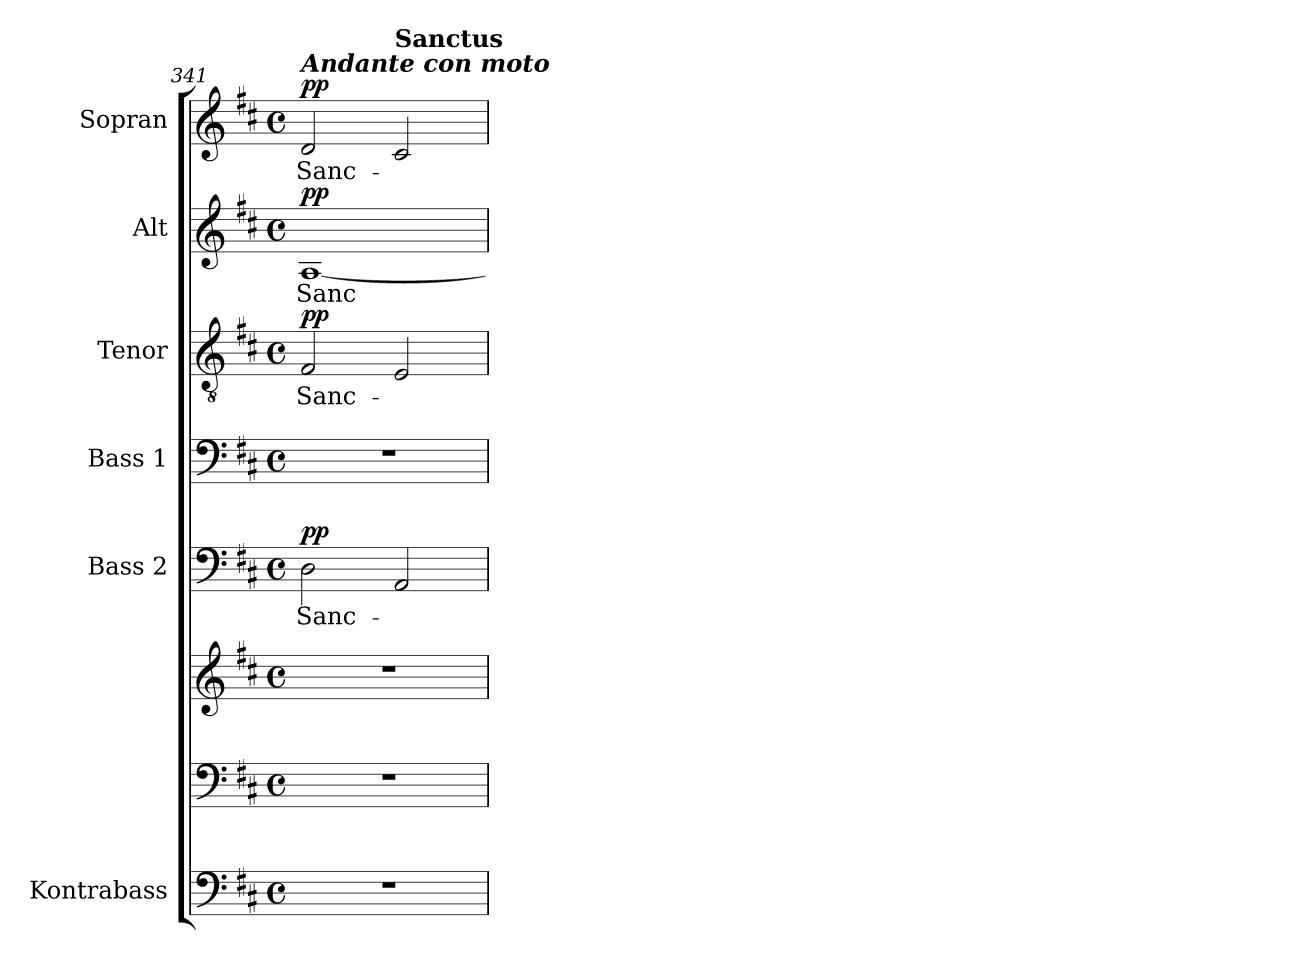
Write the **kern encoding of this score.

**kern	**kern	**kern	**kern	**text	**dynam	**kern	**kern	**text	**dynam	**kern	**text	**dynam	**kern	**text	**dynam
*part7	*part6	*part6	*part5	*part5	*part5	*part4	*part3	*part3	*part3	*part2	*part2	*part2	*part1	*part1	*part1
*staff8	*staff7	*staff6	*staff5	*staff5	*staff5	*staff4	*staff3	*staff3	*staff3	*staff2	*staff2	*staff2	*staff1	*staff1	*staff1
*I"Kontrabass	*	*	*I"Bass 2	*	*	*I"Bass 1	*I"Tenor	*	*	*I"Alt	*	*	*I"Sopran	*	*
*I'Kb.	*	*	*I'B. 2	*	*	*I'B. 1	*I'T.	*	*	*I'A.	*	*	*I'S.	*	*
!!LO:PB:g=z
*clefF4	*clefF4	*clefG2	*clefF4	*	*	*clefF4	*clefGv2	*	*	*clefG2	*	*	*clefG2	*	*
*ITrd7c12	*	*	*	*	*	*	*	*	*	*	*	*	*	*	*
*k[f#c#]	*k[f#c#]	*k[f#c#]	*k[f#c#]	*	*	*k[f#c#]	*k[f#c#]	*	*	*k[f#c#]	*	*	*k[f#c#]	*	*
*D:	*D:	*D:	*D:	*	*	*D:	*D:	*	*	*D:	*	*	*D:	*	*
*M4/4	*M4/4	*M4/4	*M4/4	*	*	*M4/4	*M4/4	*	*	*M4/4	*	*	*M4/4	*	*
*met(c)	*met(c)	*met(c)	*met(c)	*	*	*met(c)	*met(c)	*	*	*met(c)	*	*	*met(c)	*	*
=341	=341	=341	=341	=341	=341	=341	=341	=341	=341	=341	=341	=341	=341	=341	=341
!	!	!	!	!	!	!	!	!	!	!	!	!	!LO:TX:a:Bi:t=Andante con moto	!	!
!	!	!	!	!LO:LY:b	!LO:DY:a	!	!	!LO:LY:b	!LO:DY:a	!	!LO:LY:b	!LO:DY:a	!	!LO:LY:b	!LO:DY:a
1r	1r	1r	2D\	Sanc-	pp	1r	2F#/	Sanc-	pp	[1A	Sanc-	pp	2d/	Sanc-	pp
!	!	!	!	!	!	!	!	!	!	!	!	!	!LO:TX:a:B:t=Sanctus	!	!
.	.	.	2AA/	.	.	.	2E/	.	.	.	.	.	2c#/	.	.
=	=	=	=	=	=	=	=	=	=	=	=	=	=	=	=
*-	*-	*-	*-	*-	*-	*-	*-	*-	*-	*-	*-	*-	*-	*-	*-
